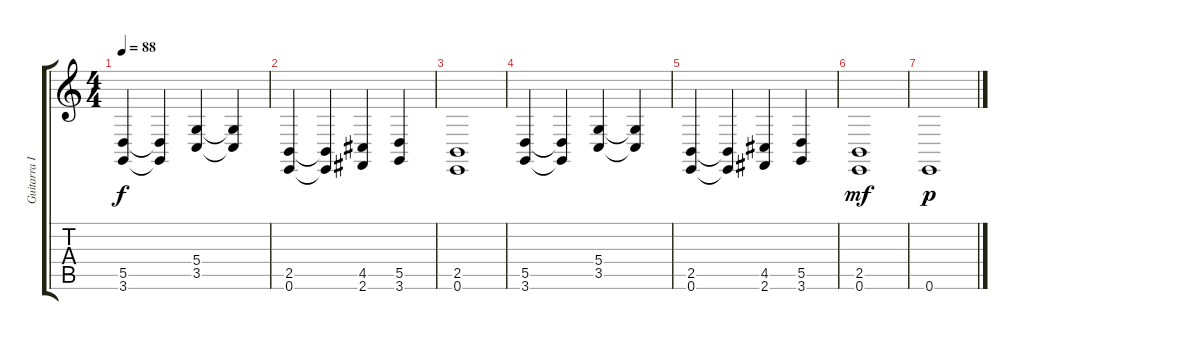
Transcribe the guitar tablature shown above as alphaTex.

\track ("Guitarra II (Carlos)" "Guitarra I") {instrument viola}
\staff {score tabs}
\tuning (E4 B3 G3 D3 A2 E2) {hide}
\ts (4 4)
\tempo 88
\clef g2
\ks c
(5.5 3.6).4{dy f} (5.5{t} 3.6{t}).4 (5.4 3.5).4 (5.4{t} 3.5{t}).4 |
(2.5 0.6).4 (2.5{t} 0.6{t}).4 (4.5 2.6).4 (5.5 3.6).4 |
(2.5 0.6).1 |
(5.5 3.6).4 (5.5{t} 3.6{t}).4 (5.4 3.5).4 (5.4{t} 3.5{t}).4 |
(2.5 0.6).4 (2.5{t} 0.6{t}).4 (4.5 2.6).4 (5.5 3.6).4 |
(2.5 0.6).1{dy mf} |
0.6.1{dy p}
